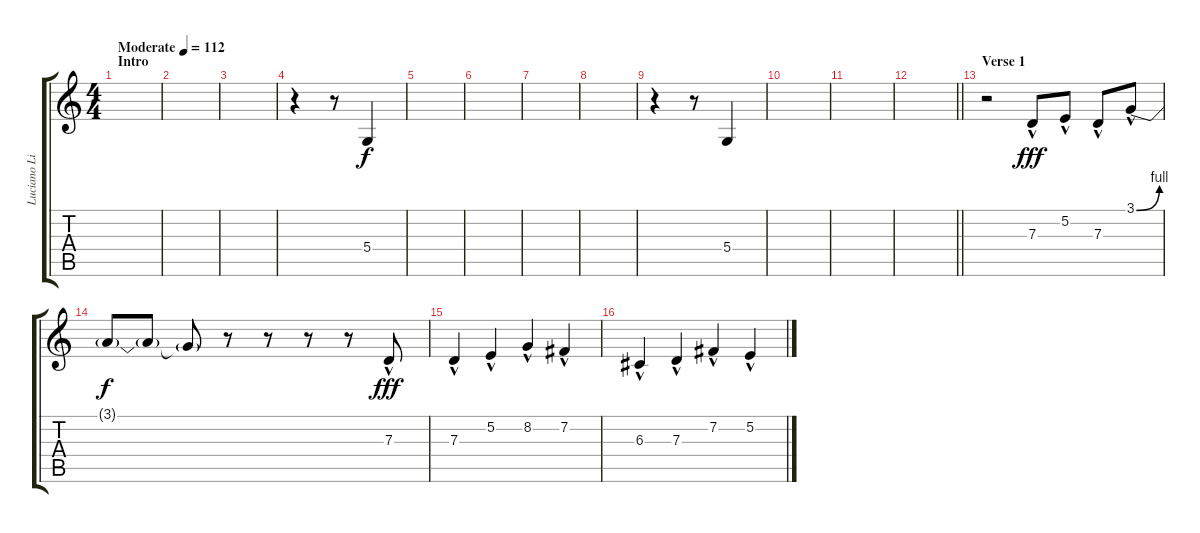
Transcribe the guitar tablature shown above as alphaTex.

\track ("Luciano Ligabue (voice)" "Luciano Li") {instrument altosax}
\staff {score tabs}
\tuning (E4 B3 G3 D3 A2 E2) {hide}
\ts (4 4)
\section ("" "Intro")
\tempo (112 "Moderate")
\clef g2
\ks c
|
|
|
r.4 r.8 5.4.4 |
|
|
|
|
r.4 r.8 5.4.4 |
|
|
\barLineRight lightlight
|
\section ("" "Verse 1")
r.2 7.3{hac}.8{dy fff} 5.2{hac}.8 7.3{hac}.8 3.1{be (bend 0 0 60 4) hac}.8 |
3.1{t}.8{dy f} 3.1{t}.8 3.1{t}.8 r.8 r.8 r.8 r.8 7.3{hac}.8{dy fff} |
7.3{hac}.4 5.2{hac}.4 8.2{hac}.4 7.2{hac}.4 |
6.3{hac}.4 7.3{hac}.4 7.2{hac}.4 5.2{hac}.4
